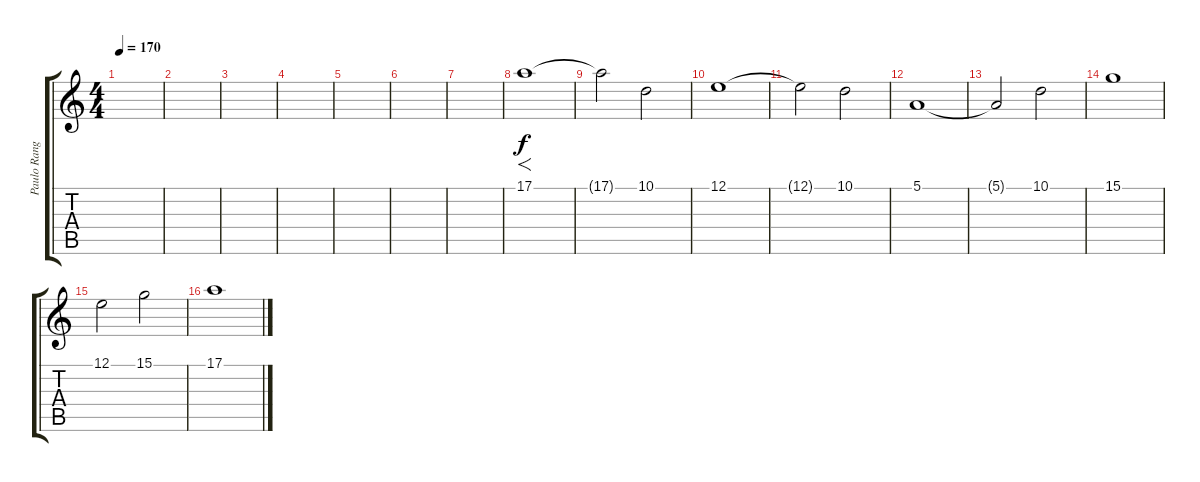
\track ("Paulo Rangel" "Paulo Rang") {instrument stringensemble1}
\staff {score tabs}
\tuning (E4 B3 G3 D3 A2 E2) {hide}
\ts (4 4)
\tempo 170
\clef g2
\ks c
|
|
|
|
|
|
|
17.1.1{f} |
17.1{t}.2 10.1.2 |
12.1.1 |
12.1{t}.2 10.1.2 |
5.1.1 |
5.1{t}.2 10.1.2 |
15.1.1 |
12.1.2 15.1.2 |
17.1.1
